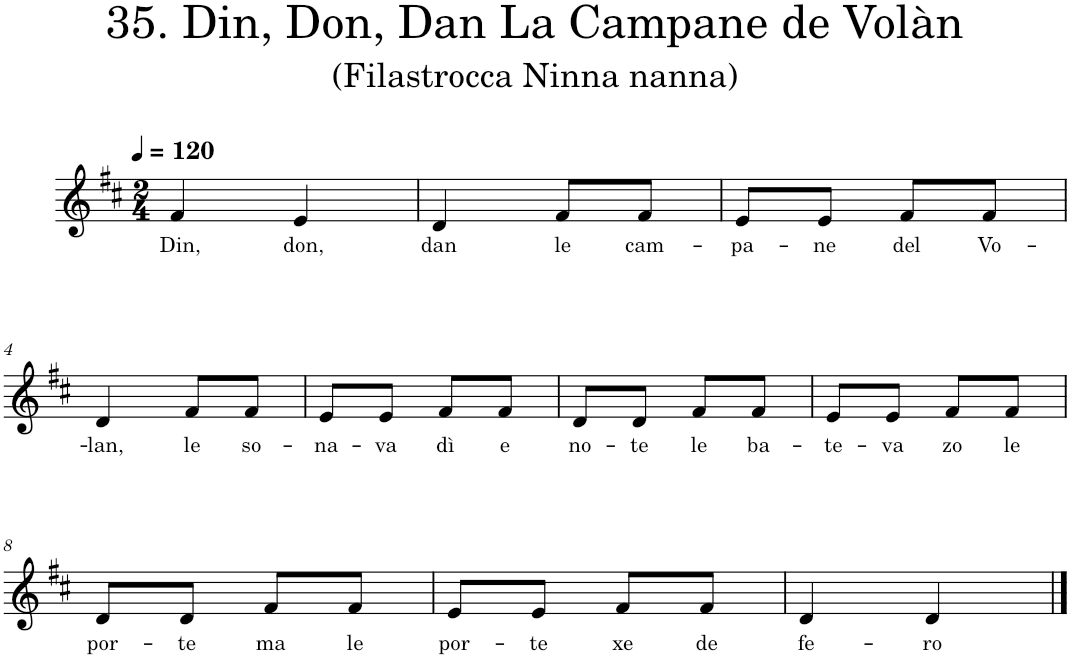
**kern	**text
*part1	*part1
*staff1	*staff1
*I"Voice	*
*I'Vo.	*
*clefG2	*
*k[f#c#]	*
*M2/4	*
*MM120	*
=1	=1
!	!LO:LY:b
4f#/	Din,
!	!LO:LY:b
4e/	don,
=2	=2
!	!LO:LY:b
4d/	dan
!	!LO:LY:b
8f#/L	le
!	!LO:LY:b
8f#/J	cam-
=3	=3
!	!LO:LY:b
8e/L	-pa-
!	!LO:LY:b
8e/J	-ne
!	!LO:LY:b
8f#/L	del
!	!LO:LY:b
8f#/J	Vo-
!!LO:LB:g=z
=4	=4
!	!LO:LY:b
4d/	-lan,
!	!LO:LY:b
8f#/L	le
!	!LO:LY:b
8f#/J	so-
=5	=5
!	!LO:LY:b
8e/L	-na-
!	!LO:LY:b
8e/J	-va
!	!LO:LY:b
8f#/L	dì
!	!LO:LY:b
8f#/J	e
=6	=6
!	!LO:LY:b
8d/L	no-
!	!LO:LY:b
8d/J	-te
!	!LO:LY:b
8f#/L	le
!	!LO:LY:b
8f#/J	ba-
=7	=7
!	!LO:LY:b
8e/L	-te-
!	!LO:LY:b
8e/J	-va
!	!LO:LY:b
8f#/L	zo
!	!LO:LY:b
8f#/J	le
!!LO:LB:g=z
=8	=8
!	!LO:LY:b
8d/L	por-
!	!LO:LY:b
8d/J	-te
!	!LO:LY:b
8f#/L	ma
!	!LO:LY:b
8f#/J	le
=9	=9
!	!LO:LY:b
8e/L	por-
!	!LO:LY:b
8e/J	-te
!	!LO:LY:b
8f#/L	xe
!	!LO:LY:b
8f#/J	de
=10	=10
!	!LO:LY:b
4d/	fe-
!	!LO:LY:b
4d/	-ro
==	==
*-	*-
